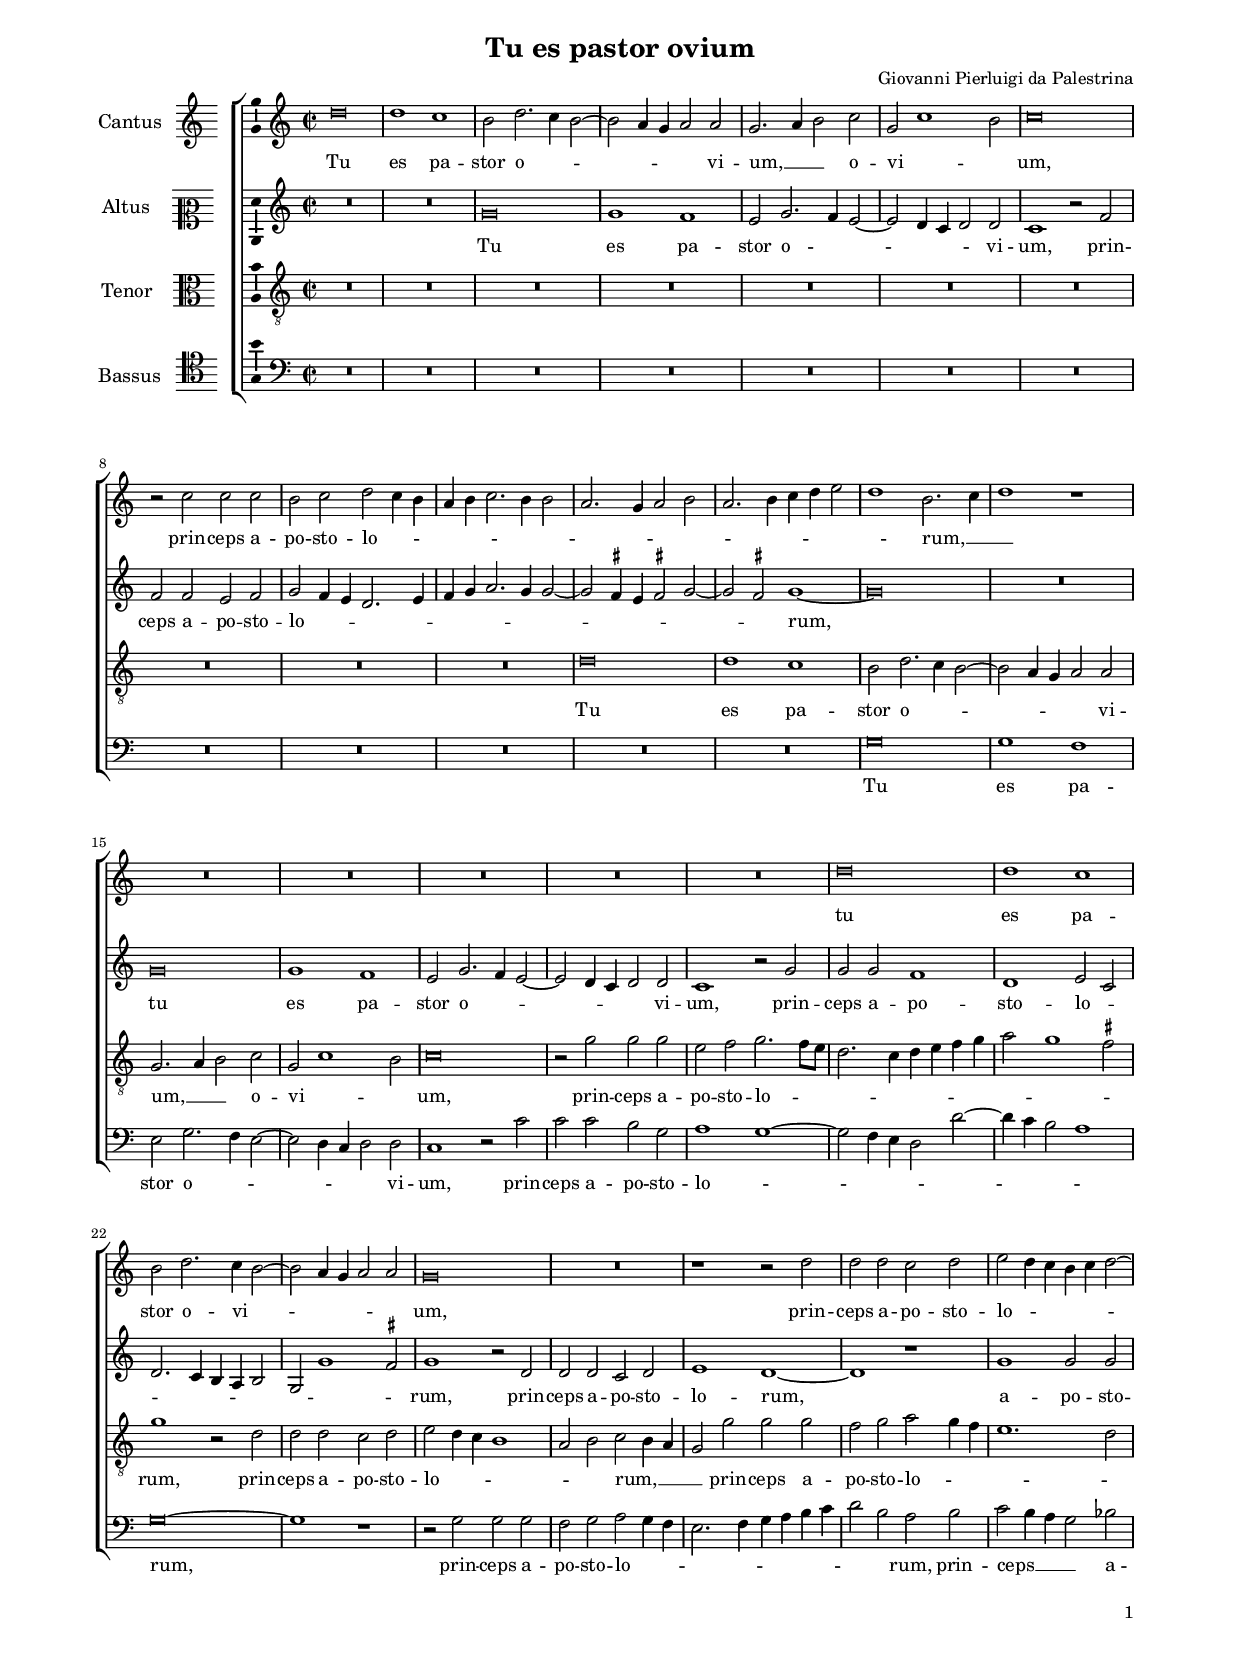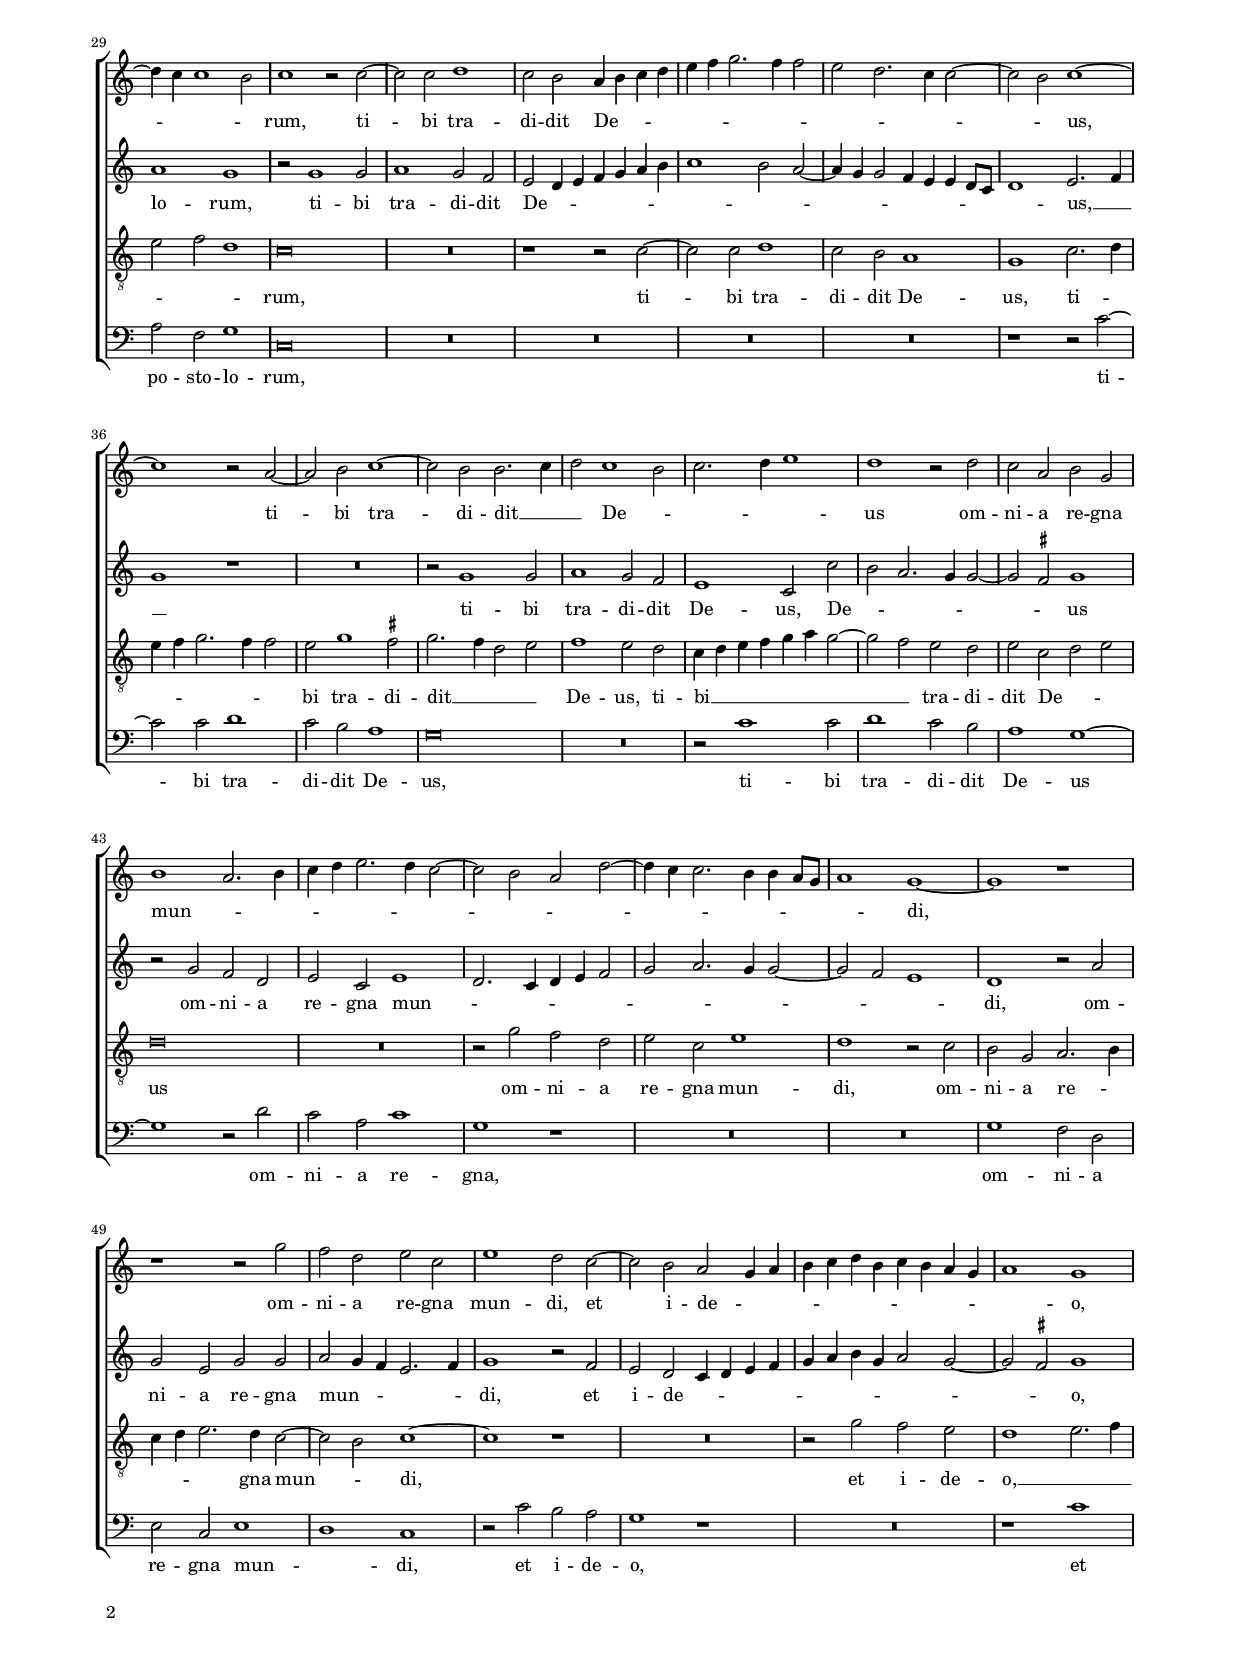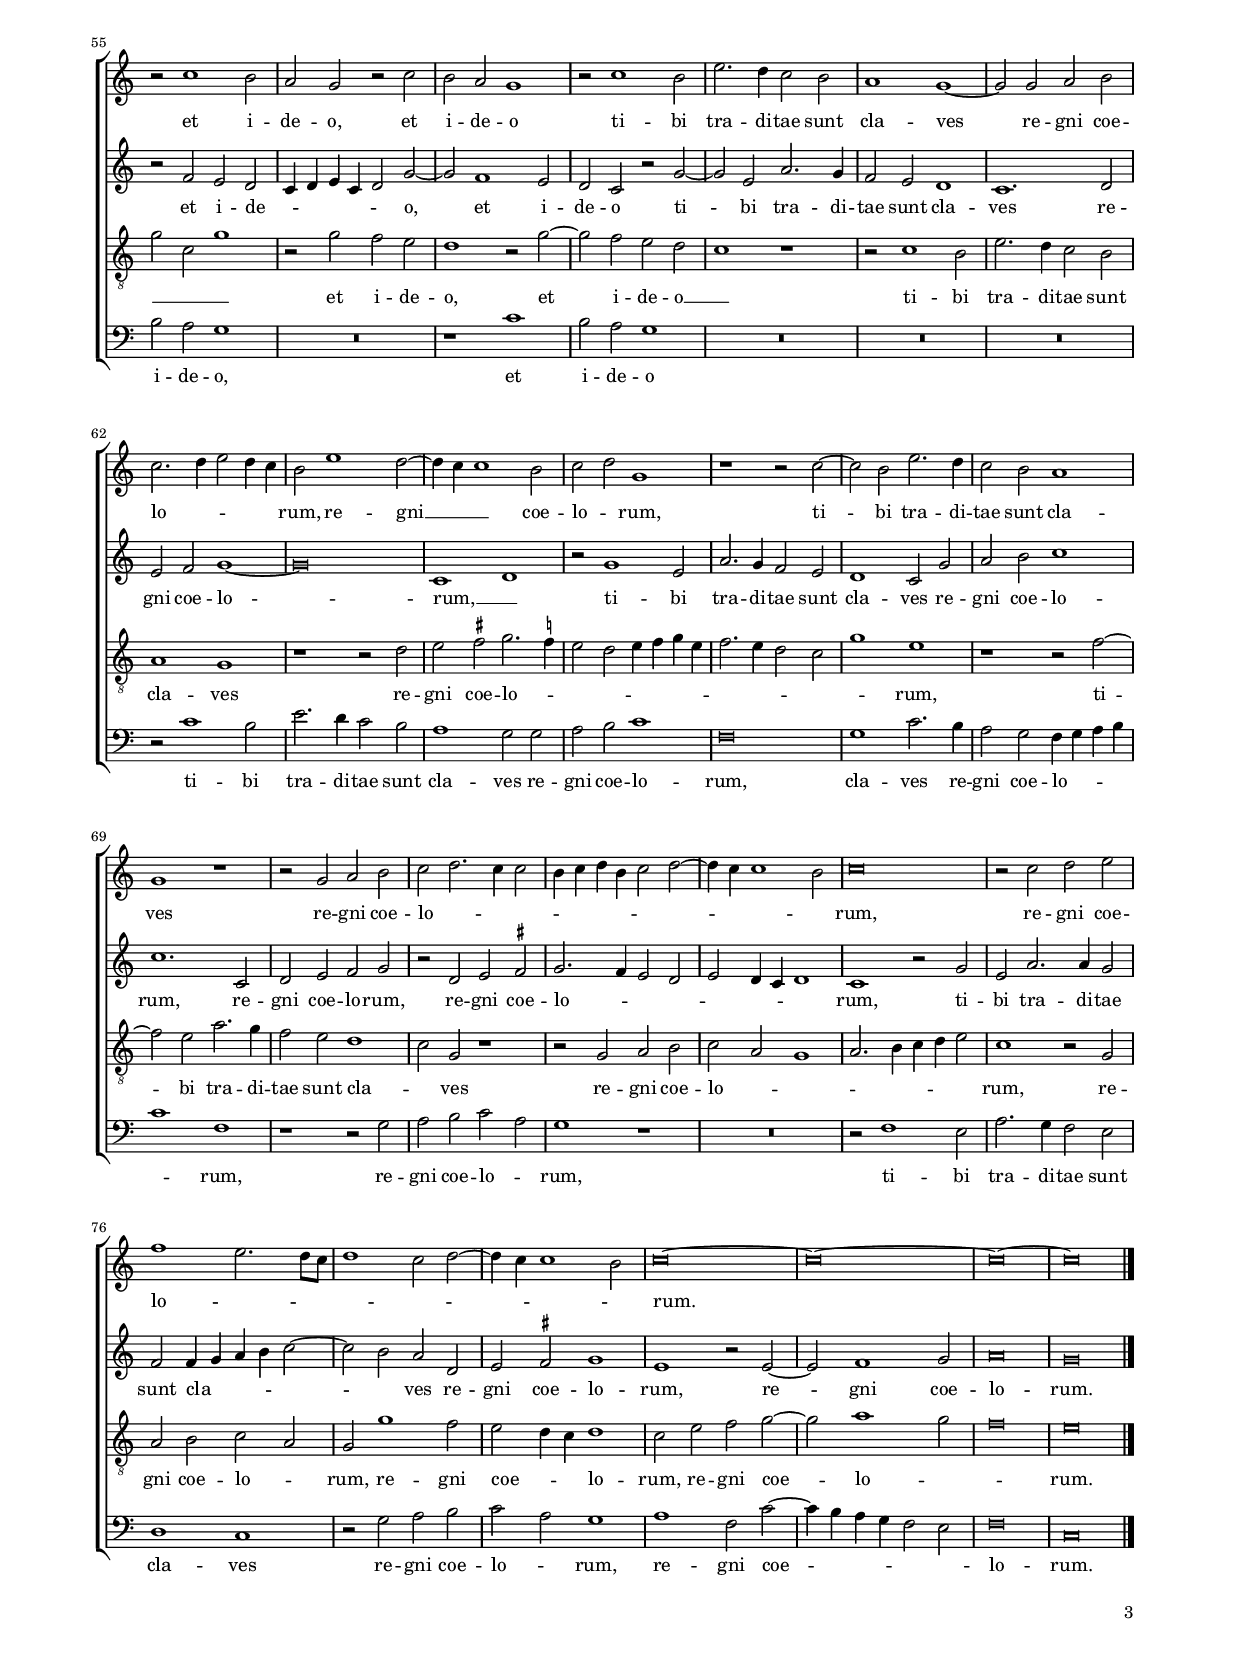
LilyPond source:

\header
{
  title="Tu es pastor ovium"
  composer="Giovanni Pierluigi da Palestrina"
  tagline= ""
}

\version "2.22.0"
\include "deutsch.ly"
#(set-global-staff-size 15)
% #(set-default-paper-size "letter")
#(ly:set-option 'point-and-click #f)

	
global = {
	\key c \major
	\time 2/2 \set Score.measureLength = #(ly:make-moment 2/1)
    \skip 1*2*82 \bar "|."
	}

	ficta = { \once \set suggestAccidentals = ##t }
	
	forget = #(define-music-function (music) (ly:music?) #{
		\accidentalStyle forget
		$music
		\accidentalStyle default
		#})
	


\paper
	{
	top-margin = 1.7 \cm
	bottom-margin = 1.1 \cm
	left-margin = 1.8 \cm
	right-margin = 1.8 \cm
	ragged-bottom = ##f
	ragged-last-bottom = ##t
	print-page-number = ##f
	system-system-spacing = #'((basic-distance . 17) (minimum-distance . 13) (padding . 5) (strechability . 150))
    oddFooterMarkup=\markup   \fill-line { "" \fromproperty #'page:page-number-string }
    evenFooterMarkup=\markup  \fill-line { \fromproperty #'page:page-number-string "" }
    last-bottom-spacing = #'((basic-distance . 11) (minimum-distance . 7) (padding . 4))
    systems-per-page = 4
    page-count = 3
%	min-systems-per-page = 3
	}


incipitcantus = \markup { \score {
	{
	\set Staff.instrumentName = \markup { \fontsize #1 "Cantus" }
	\key c \major
	\clef violin
	s4 \bar ""
	}
	\layout  {
	raggedright = ##t
	indent = 1.5 \cm
	line-width = 2.2\cm
	\context { \Staff \remove Time_signature_engraver }
	\override Staff.Clef.Y-extent = #'(0 . 0)
	}} \hspace #1 }
	
      
incipitaltus = \markup { \score {
	{
	\set Staff.instrumentName = \markup { \fontsize #1 "Altus" }
	\key c \major
	\clef mezzosoprano
	s4 \bar ""
	}
	\layout  {
	raggedright = ##t
	indent = 1.5 \cm
	line-width = 2.2\cm
	\context { \Staff \remove Time_signature_engraver }
	\override Staff.Clef.Y-extent = #'(0 . 0)
	}} \hspace #1 }


incipittenor = \markup { \score {
	{
	\set Staff.instrumentName = \markup { \fontsize #1 "Tenor" }
	\key c \major
	\clef alto
	s4 \bar ""
	}
	\layout  {
	raggedright = ##t
	indent = 1.5 \cm
	line-width = 2.2\cm
	\context { \Staff \remove Time_signature_engraver }
	\override Staff.Clef.Y-extent = #'(0 . 0)
	}} \hspace #1 }


incipitbassus = \markup { \score {
	{
	\set Staff.instrumentName = \markup { \fontsize #1 "Bassus" }
	\key c \major
	\clef tenor
	s4 \bar ""
	}
	\layout  {
	raggedright = ##t
	indent = 1.5 \cm
	line-width = 2.2\cm
	\context { \Staff \remove Time_signature_engraver }
	\override Staff.Clef.Y-extent = #'(0 . 0)
	}} \hspace #1 }


cantus =  \relative c''
	{
	d\breve
	d1 c
	h2 d2. c4 h2~
	h2 a4 g a2 a
%5
	g2. a4 h2 c |
	g2 c1 h2
	c\breve
	r2 c c c
	h2 c d c4 h
%10
	a4 h c2. h4 h2 |
	a2. g4 a2 h
	a2. h4 c d e2
	d1 h2. c4
	d1 r
%15
	R\breve |
	R\breve
	R\breve
	R\breve
	R\breve
%20
	d\breve |
	d1 c
	h2 d2. c4 h2~
	h2 a4 g a2 a
	g\breve
%25
	R\breve |
	r1 r2 d'
	d2 d c d
	e2 d4 c h c d2~
	d4 c c1 h2
%30
	c1 r2 c~ |
	c2 c d1
	c2 h a4 h c d
	e4 f g2. f4 f2
	e2 d2. c4 c2~
%35
	c2 h c1~ |
	c1 r2 a~
	a2 h c1~
	c2 h h2. c4
	d2 c1 h2
%40
	c2. d4 e1 |
	d1 r2 d
	c2 a h g
	h1 a2. h4
	c4 d e2. d4 c2~
%45
	c2 h a d~ |
	d4 c c2. h4 h a8 g
	a1 g~
	g1 r
	r1 r2 g'
%50
	f2 d e c |
	e1 d2 c~
	c2 h a g4 a
	h4 c d h c h a g
	a1 g
%55
	r2 c1 h2 |
	a2 g r c
	h2 a g1
	r2 c1 h2
	e2. d4 c2 h
%60
	a1 g~ |
	g2 g a h
	c2. d4 e2 d4 c
	h2 e1 d2~
	d4 c c1 h2
%65
	c2 d g,1 |
	r1 r2 c~
	c2 h e2. d4
	c2 h a1
	g1 r
%70
	r2 g a h |
	c2 d2. c4 c2
	h4 c d h c2 d~
	d4 c c1 h2
	c\breve
%75
	r2 c d e |
	f1 e2. d8 c
	d1 c2 d~
	d4 c c1 h2
	c\breve~
%80
	c\breve~ |
	c\breve~
        c\breve |
	}


altus =  \relative c'
        {
	R\breve
	R\breve
	g'\breve
	g1 f
%5
	e2 g2. f4 e2~ |
	e2 d4 c d2 d
	c1 r2 f
	f2 f e f
	g2 f4 e d2. e4
%10
	f4 g a2. g4 g2~ |
	g2 \ficta fis4 e \ficta fis!2 g~
	g2 \ficta fis g1~
	g\breve
	R\breve
%15
	g\breve |
	g1 f
	e2 g2. f4 e2~
	e2 d4 c d2 d
	c1 r2 g'
%20
	g2 g f1 |
	d1 e2 c
	d2. c4 h a h2
	g2 g'1 \ficta fis2
	g1 r2 d
%25
	d2 d c d |
	e1 d~
	d1 r
	g1 g2 g
	a1 g
%30
	r2 g1 g2 |
	a1 g2 f
	e2 d4 e f g a h
	c1 h2 a~
	a4 g g2 f4 e e d8 c
%35
	d1 e2. f4 |
	g1 r
	R\breve
	r2 g1 g2
	a1 g2 f
%40
	e1 c2 c' |
	h2 a2. g4 g2~
	g2 \ficta fis g1
	r2 g f d
	e2 c e1
%45
	d2. c4 d e f2 |
	g2 a2. g4 g2~
	g2 f e1
	d1 r2 a'
	g2 e g g
%50
	a2 g4 f e2. f4 |
	g1 r2 f
	e2 d c4 d e f
	g4 a h g a2 g~
	g2 \ficta fis g1
%55
	r2 f e d |
	c4 d e c d2 g~
	g2 f1 e2
	d2 c r g'~
	g2 e a2. g4
%60
	f2 e d1 |
	c1. d2
	e2 f g1~
	g\breve
	c,1 d
%65
	r2 g1 e2 |
	a2. g4 f2 e
	d1 c2 g'
	a2 h c1
	c1. c,2
%70
	d2 e f g |
	r2 d e \ficta fis
	g2. f4 e2 d
	e2 d4 c d1
	c1 r2 g'
%75
	e2 a2. a4 g2 |
	f2 f4 g a h c2~
	c2 h a d,
	e2 \ficta fis g1
	e1 r2 e~
%80
        e2 f1 g2 |
        a\breve
	g\breve |
	}


tenor =  \relative c'
	{
	R\breve
	R\breve
	R\breve
	R\breve
%5
	R\breve |
	R\breve
	R\breve
	R\breve
	R\breve
%10
	R\breve |
	d\breve
	d1 c
	h2 d2. c4 h2~
	h2 a4 g a2 a
%15
	g2. a4 h2 c |
	g2 c1 h2
	c\breve
	r2 g' g g
	e2 f g2. f8 e
%20
	d2. c4 d e f g |
	a2 g1 \ficta fis2
	g1 r2 d
	d2 d c d
	e2 d4 c h1
%25
	a2 h c h4 a |
	g2 g' g g
	f2 g a g4 f
	e1. d2
	e2 f d1
%30
	c\breve |
	R\breve
	r1 r2 c~
	c2 c d1
	c2 h a1
%35
	g1 c2. d4 |
	e4 f g2. f4 f2
	e2 g1 \ficta fis2
	g2. f4 d2 e
	f1 e2 d
%40
	c4 d e f g a g2~ |
	g2 f e d
	e2 c d e
	d\breve
	R\breve
%45
	r2 g f d |
	e2 c e1
	d1 r2 c
	h2 g a2. h4
	c4 d e2. d4 c2~
%50
	c2 h c1~ |
	c1 r
	R\breve
	r2 g' f e
	d1 e2. f4
%55
	g2 c, g'1 |
	r2 g f e
	d1 r2 g~
	g2 f e d
	c1 r
%60
	r2 c1 h2 |
	e2. d4 c2 h
	a1 g
	r1 r2 d'
	e2 \ficta fis g2. \ficta f4
%65
	e2 d e4 f g e |
	f2. e4 d2 c
	g'1 e
	r1 r2 f~
	f2 e a2. g4
%70
	f2 e d1 |
	c2 g r1
	r2 g a h
	c2 a g1
	a2. h4 c d e2
%75
	c1 r2 g |
	a2 h c a
	g2 g'1 f2
	e2 d4 c d1
	c2 e f g~
%80
	g2 a1 g2 |
	f\breve
        e\breve |
	}


bassus  =  \relative c
	{
	R\breve
	R\breve
	R\breve
	R\breve
%5
	R\breve |
	R\breve
	R\breve
	R\breve
	R\breve
%10
	R\breve |
	R\breve
	R\breve
	g'\breve
	g1 f
%15
	e2 g2. f4 e2~ |
	e2 d4 c d2 d
	c1 r2 c'
	c2 c h g
	a1 g~
%20
	g2 f4 e d2 d'~ |
	d4 c h2 a1
	g\breve~
	g1 r
	r2 g g g
%25
	f2 g a g4 f |
	e2. f4 g a h c
	d2 h a h
	c2 h4 a g2 b
	a2 f g1
%30
	c,\breve |
	R\breve
	R\breve
	R\breve
	R\breve
%35
	r1 r2 c'~ |
	c2 c d1
	c2 h a1
	g\breve
	R\breve
%40
	r2 c1 c2 |
	d1 c2 h
	a1 g~
	g1 r2 d'
	c2 a c1
%45
	g1 r |
	R\breve
	R\breve
	g1 f2 d
	e2 c e1
%50
	d1 c |
	r2 c' h a
	g1 r
	R\breve
	r1 c
%55
	h2 a g1 |
	R\breve
	r1 c
	h2 a g1
	R\breve
%60
	R\breve |
	R\breve
	r2 c1 h2
	e2. d4 c2 h
	a1 g2 g
%65
	a2 h c1 |
	f,\breve
	g1 c2. h4
	a2 g f4 g a h
	c1 f,
%70
	r1 r2 g |
	a2 h c a
	g1 r
	R\breve
	r2 f1 e2
%75
	a2. g4 f2 e |
	d1 c
	r2 g' a h
	c2 a g1
	a1 f2 c'~
%80
	c4 h a g f2 e |
	f\breve
        c\breve |
	}

lyricscantus = \lyricmode {
	Tu es pa -- stor o -- _ _ _ _ _ vi -- um, __ _ _
        o -- vi -- _ _ um,
        prin -- ceps a -- po -- sto -- lo -- _ _ _ _ _ _ _ _ _ _ _ _ _ _ _ _ _ rum, __ _ _
        tu es pa -- stor o -- vi -- _ _ _ _ _ um,
        prin -- ceps a -- po -- sto -- lo -- _ _ _ _ _ _ _ _ rum,
        ti -- bi tra -- di -- dit De -- _ _ _ _ _ _ _ _ _ _ _ _ _ us,
        ti -- bi tra -- di -- dit __ _ _ De -- _ _ _ _ us
        om -- ni -- a re -- gna mun -- _ _ _ _ _ _ _ _ _ _ _ _ _ _ _ _ _ di,
        om -- ni -- a re -- gna mun -- di,
        et i -- de -- _ _ _ _ _ _ _ _ _ _ _ o,
        et i -- de -- o,
        et i -- de -- o
        ti -- bi tra -- di -- tae sunt cla -- ves re -- gni coe -- lo -- _ _ _ _ rum,
        re -- gni __ _ _ coe -- lo -- _ rum,
        ti -- bi tra -- di -- tae sunt cla -- ves re -- gni coe -- lo -- _ _ _ _ _ _ _ _ _ _ _ _ rum,
        re -- gni coe -- lo -- _ _ _ _ _ _ _ _ _ rum.
	}


lyricsaltus = \lyricmode {
	Tu es pa -- stor o -- _ _ _ _ _ vi -- um,
        prin -- ceps a -- po -- sto -- lo -- _ _ _ _ _ _ _ _ _ _ _ _ _ _ rum,
        tu es pa -- stor o -- _ _ _ _ _ vi -- um,
        prin -- ceps a -- po -- sto -- lo -- _ _ _ _ _ _ _ _ _ rum,
        prin -- ceps a -- po -- sto -- lo -- rum,
        a -- po -- sto -- lo -- rum,
        ti -- bi tra -- di -- dit De -- _ _ _ _ _ _ _ _ _ _ _ _ _ _ _ _ _ us, __ _ _
        ti -- bi tra -- di -- dit De -- us,
        De -- _ _ _ _ _ us
        om -- ni -- a re -- gna mun -- _ _ _ _ _ _ _ _ _ _ _ di,
        om -- ni -- a re -- gna mun -- _ _ _ _ di,
        et i -- de -- _ _ _ _ _ _ _ _ _ _ _ o,
        et i -- de -- _ _ _ _ _ o,
        et i -- de -- o
        ti -- bi tra -- di -- tae sunt cla -- ves re -- gni coe -- lo -- rum, __ _
        ti -- bi tra -- di -- tae sunt cla -- ves re -- gni coe -- lo -- rum,
        re -- gni coe -- lo -- rum,
        re -- gni coe -- lo -- _ _ _ _ _ _ _ rum,
        ti -- bi tra -- di -- tae sunt cla -- _ _ _ _ _ ves re -- gni coe -- lo -- rum,
        re -- gni coe -- lo -- rum.
	}


lyricstenor = \lyricmode {
	Tu es pa -- stor o -- _ _ _ _ _ vi -- um, __ _ _
        o -- vi -- _ _ um,
        prin -- ceps a -- po -- sto -- lo -- _ _ _ _ _ _ _ _ _ _ _ rum,
        prin -- ceps a -- po -- sto -- lo -- _ _ _ _ _ rum, __ _ _ _
        prin -- ceps a -- po -- sto -- lo -- _ _ _ _ _ _ _ rum,
        ti -- bi tra -- di -- dit De -- us,
        ti -- _ _ _ _ _ _ bi tra -- di -- dit __ _ _ _ De -- us,
        ti -- bi __ _ _ _ _ _ _ _ tra -- di -- dit De -- _ _ us
        om -- ni -- a re -- gna mun -- di,
        om -- ni -- a re -- _ _ _ _ gna mun -- _ di,
        et i -- de -- o, __ _ _ _ _ _
        et i -- de -- o,
        et i -- de -- o __ _
        ti -- bi tra -- di -- tae sunt cla -- ves re -- gni coe -- lo -- _ _ _ _ _ _ _ _ _ _ _ _ rum,
        ti -- bi tra -- di -- tae sunt cla -- _ ves re -- gni coe -- lo -- _ _ _ _ _ _ _ rum,
        re -- gni coe -- lo -- _ rum,
        re -- gni coe -- _ _ lo -- rum,
        re -- gni coe -- lo -- _ _ rum.
	}


lyricsbassus = \lyricmode {
	Tu es pa -- stor o -- _ _ _ _ _ vi -- um,
        prin -- ceps a -- po -- sto -- lo -- _ _ _ _ _ _ _ _ rum,
        prin -- ceps a -- po -- sto -- lo -- _ _ _ _ _ _ _ _ _ _ rum,
        prin -- ceps __ _ _ _ a -- po -- sto -- lo -- rum,
        ti -- bi tra -- di -- dit De -- us,
        ti -- bi tra -- di -- dit De -- us
        om -- ni -- a re -- gna,
        om -- ni -- a re -- gna mun -- _ di,
        et i -- de -- o,
        et i -- de -- o,
        et i -- de -- o
        ti -- bi tra -- di -- tae sunt cla -- ves re -- gni coe -- lo -- rum,
        cla -- ves re -- gni coe -- lo -- _ _ _ _ rum,
        re -- gni coe -- lo -- _ rum,
        ti -- bi tra -- di -- tae sunt cla -- ves re -- gni coe -- lo -- _ rum,
        re -- gni coe -- _ _ _ _ _ lo -- rum.
	}


\score
{  
	% \transpose {
	\new ChoirStaff \with { \override StaffGrouper.staff-staff-spacing.basic-distance = #12 }
	<<

	\new Staff << \global
	\new Voice="v1" {
		\set Staff.instrumentName=\incipitcantus
		\set Staff.midiInstrument = "reed organ"
		\clef "violin"
		\cantus }
	\new Lyrics \lyricsto "v1" {\lyricscantus }
	>>


	\new Staff << \global
	\new Voice="v2" {
		\set Staff.instrumentName=\incipitaltus
		\set Staff.midiInstrument = "reed organ"
		\clef "violin" 
		\altus}
	\new Lyrics \lyricsto "v2" {\lyricsaltus }
	>>


	\new Staff << \global
	\new Voice="v3" {
		\set Staff.instrumentName=\incipittenor
		\set Staff.midiInstrument = "reed organ"
		\clef "G_8"
		\tenor }
	\new Lyrics \lyricsto "v3" {\lyricstenor }
	>>


	\new Staff << \global
	\new Voice="v4" {
		\set Staff.instrumentName=\incipitbassus
		\set Staff.midiInstrument = "reed organ"
		\clef "bass" 
		\bassus }
	\new Lyrics \lyricsto "v4" {\lyricsbassus}
	>>

	>>
	% } % transpose

	\layout
	{
	indent = 2.3 \cm
	\context { \Lyrics \override VerticalAxisGroup.nonstaff-relatedstaff-spacing.padding = #1.1 }
%	\context { \Lyrics \override LyricText.font-size = #1 }
	\context { \Staff \override TimeSignature.break-visibility = #end-of-line-invisible }
    \context { \Staff \consists "Ambitus_engraver" }
%	\context { \Staff \override InstrumentName.X-offset = #'-25 }
    \context { \Score \override BarNumber.padding = #2 }
	\context { \Voice \override NoteHead.style = #'baroque }
	}

\midi
	{
    	\tempo 2 = 90
	}
	
}


% EOF
